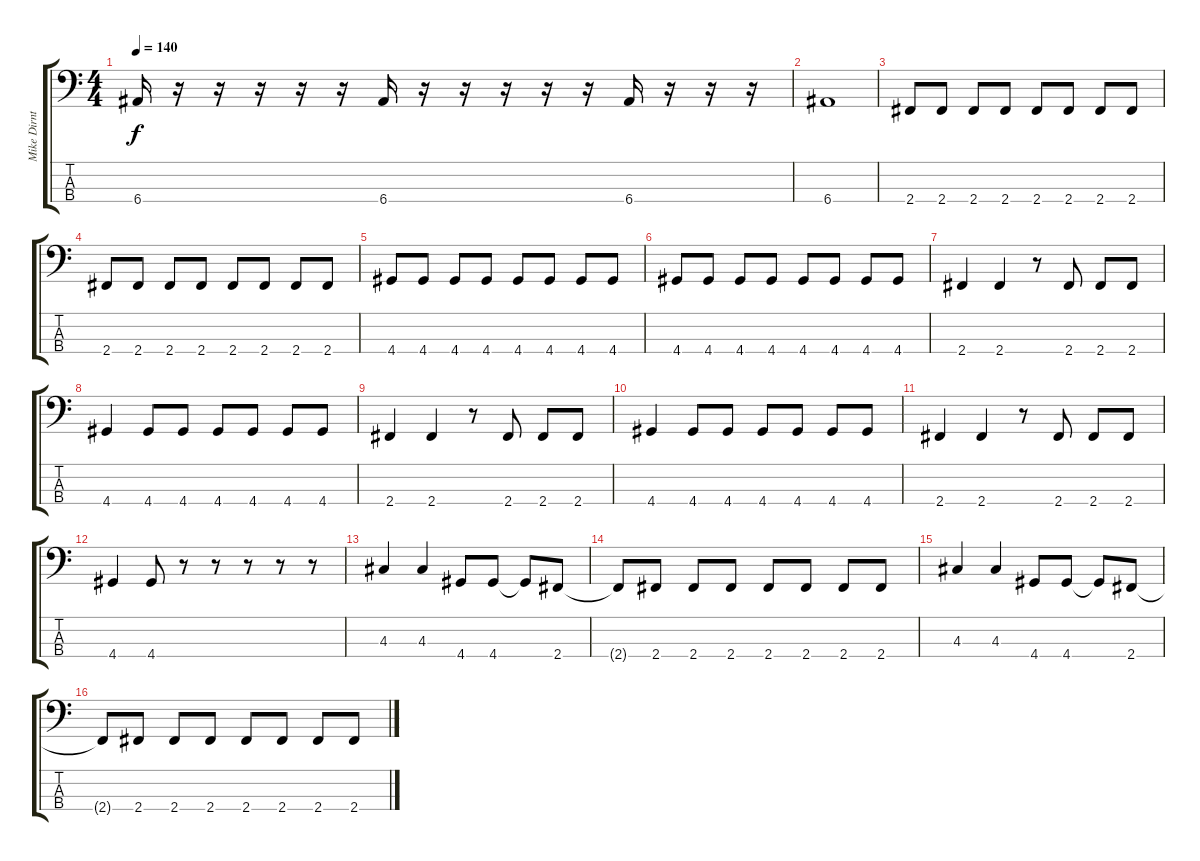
\track ("Mike Dirnt" "Mike Dirnt") {instrument electricbassfinger}
\staff {score tabs}
\tuning (G2 D2 A1 E1) {hide}
\ts (4 4)
\tempo 140
\clef f4
\ks c
6.4.16{dy f} r.16 r.16 r.16 r.16 r.16 6.4.16 r.16 r.16 r.16 r.16 r.16 6.4.16 r.16 r.16 r.16 |
6.4.1 |
2.4.8 2.4.8 2.4.8 2.4.8 2.4.8 2.4.8 2.4.8 2.4.8 |
2.4.8 2.4.8 2.4.8 2.4.8 2.4.8 2.4.8 2.4.8 2.4.8 |
4.4.8 4.4.8 4.4.8 4.4.8 4.4.8 4.4.8 4.4.8 4.4.8 |
4.4.8 4.4.8 4.4.8 4.4.8 4.4.8 4.4.8 4.4.8 4.4.8 |
2.4.4 2.4.4 r.8 2.4.8 2.4.8 2.4.8 |
4.4.4 4.4.8 4.4.8 4.4.8 4.4.8 4.4.8 4.4.8 |
2.4.4 2.4.4 r.8 2.4.8 2.4.8 2.4.8 |
4.4.4 4.4.8 4.4.8 4.4.8 4.4.8 4.4.8 4.4.8 |
2.4.4 2.4.4 r.8 2.4.8 2.4.8 2.4.8 |
4.4.4 4.4.8 r.8 r.8 r.8 r.8 r.8 |
4.3.4 4.3.4 4.4.8 4.4.8 4.4{t}.8 2.4.8 |
2.4{t}.8 2.4.8 2.4.8 2.4.8 2.4.8 2.4.8 2.4.8 2.4.8 |
4.3.4 4.3.4 4.4.8 4.4.8 4.4{t}.8 2.4.8 |
2.4{t}.8 2.4.8 2.4.8 2.4.8 2.4.8 2.4.8 2.4.8 2.4.8
